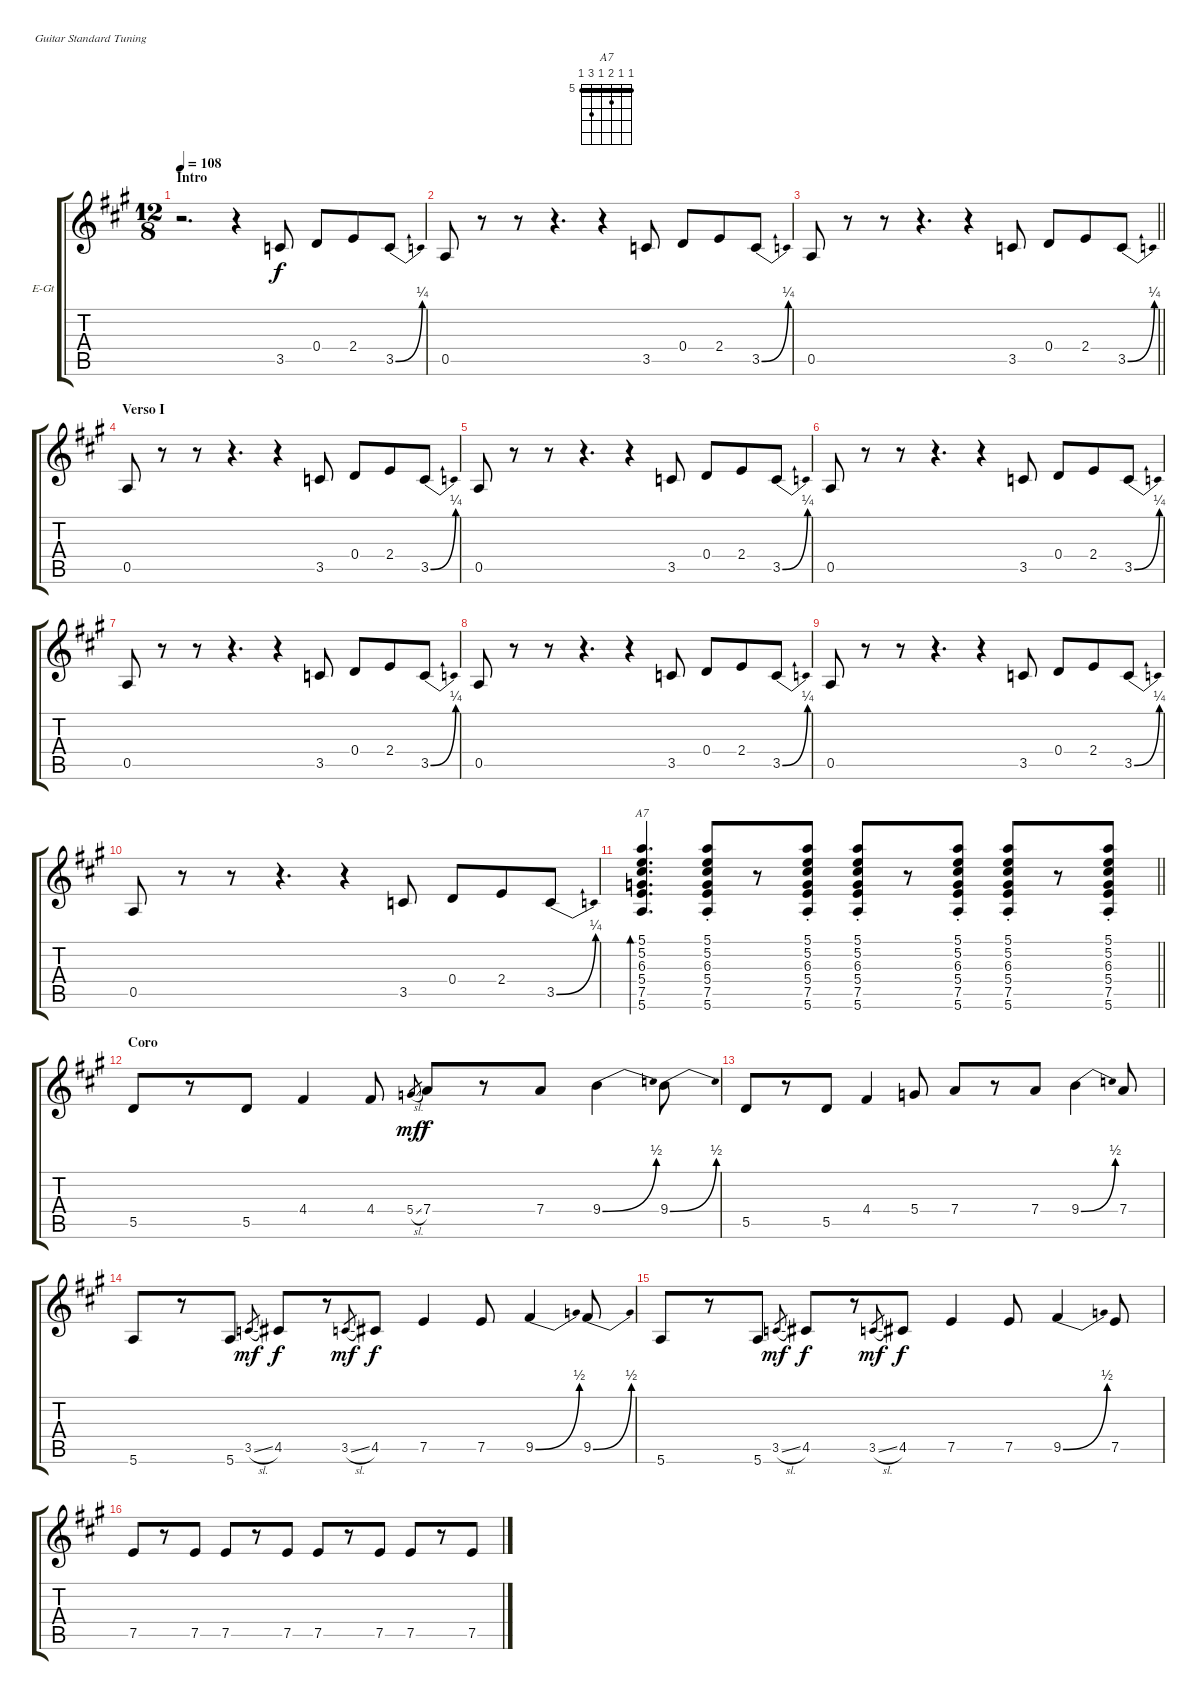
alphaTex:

\bracketExtendMode groupsimilarinstruments
\firstSystemTrackNameOrientation horizontal
\otherSystemsTrackNameOrientation horizontal
\track ("Guitarra I" "E-Gt") {instrument electricguitarclean}
\staff {score tabs}
\tuning (E4 B3 G3 D3 A2 E2)
\chord ("A7" 5 5 6 5 7 5) {firstfret 5 barre (5 5 5)}
\ts (12 8)
\beaming (8 3 3 3 3)
\section ("" "Intro")
\tempo 108
\clef g2
\ks a
r.2{d dy f instrument electricguitarclean} r.4 3.5.8 0.4.8 2.4.8 3.5{be (bend 0 0 60 1)}.8 |
0.5.8 r.8 r.8 r.4{d} r.4 3.5.8 0.4.8 2.4.8 3.5{be (bend 0 0 60 1)}.8 |
\barLineRight lightlight
0.5.8 r.8 r.8 r.4{d} r.4 3.5.8 0.4.8 2.4.8 3.5{be (bend 0 0 60 1)}.8 |
\section ("" "Verso I")
0.5.8 r.8 r.8 r.4{d} r.4 3.5.8 0.4.8 2.4.8 3.5{be (bend 0 0 60 1)}.8 |
0.5.8 r.8 r.8 r.4{d} r.4 3.5.8 0.4.8 2.4.8 3.5{be (bend 0 0 60 1)}.8 |
0.5.8 r.8 r.8 r.4{d} r.4 3.5.8 0.4.8 2.4.8 3.5{be (bend 0 0 60 1)}.8 |
0.5.8 r.8 r.8 r.4{d} r.4 3.5.8 0.4.8 2.4.8 3.5{be (bend 0 0 60 1)}.8 |
0.5.8 r.8 r.8 r.4{d} r.4 3.5.8 0.4.8 2.4.8 3.5{be (bend 0 0 60 1)}.8 |
0.5.8 r.8 r.8 r.4{d} r.4 3.5.8 0.4.8 2.4.8 3.5{be (bend 0 0 60 1)}.8 |
0.5.8 r.8 r.8 r.4{d} r.4 3.5.8 0.4.8 2.4.8 3.5{be (bend 0 0 60 1)}.8 |
\barLineRight lightlight
(5.1 5.2 6.3 5.4 7.5 5.6).4{d bd 30 ch "A7"} (5.1{st} 5.2{st} 6.3{st} 5.4{st} 7.5{st} 5.6{st}).8 r.8 (5.1{st} 5.2{st} 6.3{st} 5.4{st} 7.5{st} 5.6{st}).8 (5.1{st} 5.2{st} 6.3{st} 5.4{st} 7.5{st} 5.6{st}).8 r.8 (5.1{st} 5.2{st} 6.3{st} 5.4{st} 7.5{st} 5.6{st}).8 (5.1{st} 5.2{st} 6.3{st} 5.4{st} 7.5{st} 5.6{st}).8 r.8 (5.1{st} 5.2{st} 6.3{st} 5.4{st} 7.5{st} 5.6{st}).8 |
\section ("" "Coro")
5.5.8 r.8 5.5.8 4.4.4 4.4.8 5.4{sl}.8{gr dy mf} 7.4.8{dy f} r.8 7.4.8 9.4{be (bend 0 0 60 2)}.4 9.4{be (bend 0 0 60 2)}.8 |
5.5.8 r.8 5.5.8 4.4.4 5.4.8 7.4.8 r.8 7.4.8 9.4{be (bend 0 0 60 2)}.4 7.4.8 |
5.6.8 r.8 5.6.8 3.5{sl}.8{gr dy mf} 4.5.8{dy f} r.8 3.5{sl}.8{gr dy mf} 4.5.8{dy f} 7.5.4 7.5.8 9.5{be (bend 0 0 60 2)}.4 9.5{be (bend 0 0 60 2)}.8 |
5.6.8 r.8 5.6.8 3.5{sl}.8{gr dy mf} 4.5.8{dy f} r.8 3.5{sl}.8{gr dy mf} 4.5.8{dy f} 7.5.4 7.5.8 9.5{be (bend 0 0 60 2)}.4 7.5.8 |
7.5.8 r.8 7.5.8 7.5.8 r.8 7.5.8 7.5.8 r.8 7.5.8 7.5.8 r.8 7.5.8
